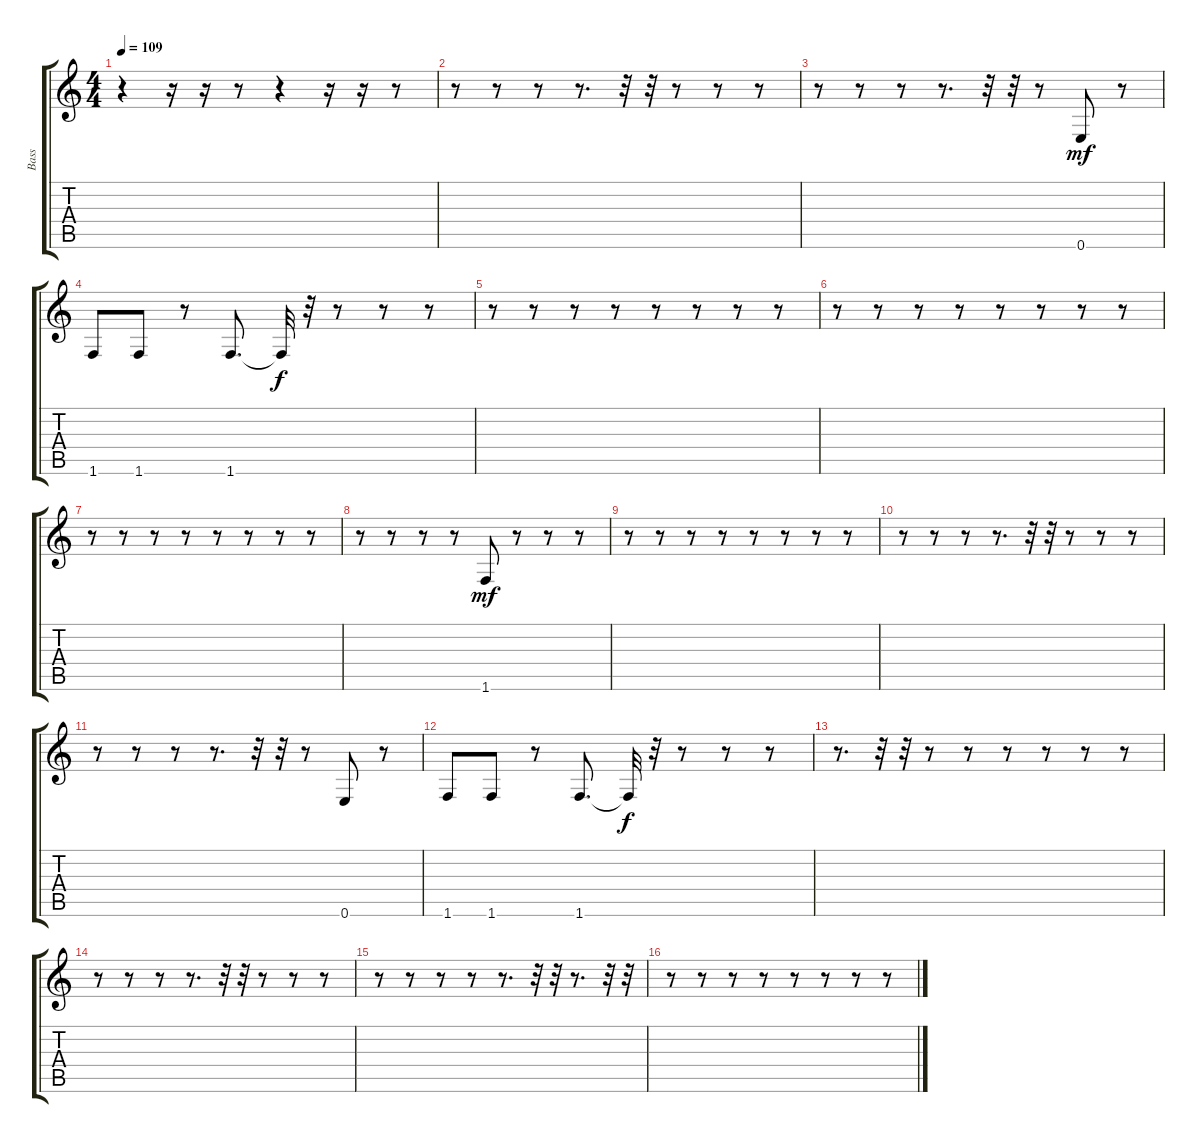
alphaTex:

\track ("Bass" "Bass") {instrument fretlessbass}
\staff {score tabs}
\tuning (E4 B3 G3 D3 A2 E2) {hide}
\ts (4 4)
\tempo 109
\clef g2
\ks c
r.4{dy mf} r.16 r.16 r.8 r.4 r.16 r.16 r.8 |
r.8 r.8 r.8 r.8{d} r.32 r.32 r.8 r.8 r.8 |
r.8 r.8 r.8 r.8{d} r.32 r.32 r.8 0.6.8 r.8 |
1.6.8 1.6.8 r.8 1.6.8{d} 1.6{t}.32{dy f} r.32 r.8 r.8 r.8 |
r.8 r.8 r.8 r.8 r.8 r.8 r.8 r.8 |
r.8 r.8 r.8 r.8 r.8 r.8 r.8 r.8 |
r.8 r.8 r.8 r.8 r.8 r.8 r.8 r.8 |
r.8 r.8 r.8 r.8 1.6.8{dy mf} r.8 r.8 r.8 |
r.8 r.8 r.8 r.8 r.8 r.8 r.8 r.8 |
r.8 r.8 r.8 r.8{d} r.32 r.32 r.8 r.8 r.8 |
r.8 r.8 r.8 r.8{d} r.32 r.32 r.8 0.6.8 r.8 |
1.6.8 1.6.8 r.8 1.6.8{d} 1.6{t}.32{dy f} r.32 r.8 r.8 r.8 |
r.8{d} r.32 r.32 r.8 r.8 r.8 r.8 r.8 r.8 |
r.8 r.8 r.8 r.8{d} r.32 r.32 r.8 r.8 r.8 |
r.8 r.8 r.8 r.8 r.8{d} r.32 r.32 r.8{d} r.32 r.32 |
r.8 r.8 r.8 r.8 r.8 r.8 r.8 r.8
